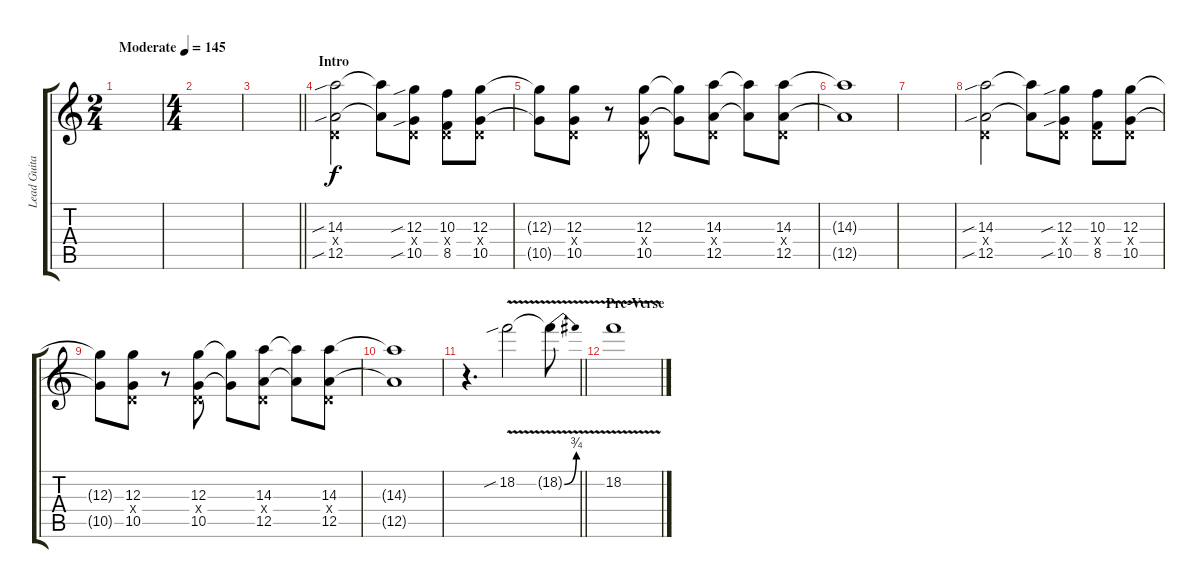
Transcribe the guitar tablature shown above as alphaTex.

\track ("Lead Guitar 2" "Lead Guita") {instrument distortionguitar}
\staff {score tabs}
\tuning (E4 B3 G3 D3 A2 D2) {hide}
\ts (2 4)
\tempo (145 "Moderate")
\clef g2
\ks c
|
\ts (4 4)
|
\barLineRight lightlight
|
\section ("" "Intro")
(14.3{sib} 0.4{x} 12.5{sib}).2 (14.3{t} 12.5{t}).8 (12.3{sib} 0.4{x} 10.5{sib}).8 (10.3 0.4{x} 8.5).8 (12.3 0.4{x} 10.5).8 |
(12.3{t} 10.5{t}).8 (12.3 0.4{x} 10.5).8 r.8 (12.3 0.4{x} 10.5).8 (12.3{t} 10.5{t}).8 (14.3 0.4{x} 12.5).8 (14.3{t} 12.5{t}).8 (14.3 0.4{x} 12.5).8 |
(14.3{t} 12.5{t}).1 |
|
(14.3{sib} 0.4{x} 12.5{sib}).2 (14.3{t} 12.5{t}).8 (12.3{sib} 0.4{x} 10.5{sib}).8 (10.3 0.4{x} 8.5).8 (12.3 0.4{x} 10.5).8 |
(12.3{t} 10.5{t}).8 (12.3 0.4{x} 10.5).8 r.8 (12.3 0.4{x} 10.5).8 (12.3{t} 10.5{t}).8 (14.3 0.4{x} 12.5).8 (14.3{t} 12.5{t}).8 (14.3 0.4{x} 12.5).8 |
(14.3{t} 12.5{t}).1 |
\barLineRight lightlight
r.4{d} 18.2{v sib}.2 18.2{be (bend 0 0 60 3) t}.8 |
\section ("" "Pre-Verse")
18.2{v}.1
